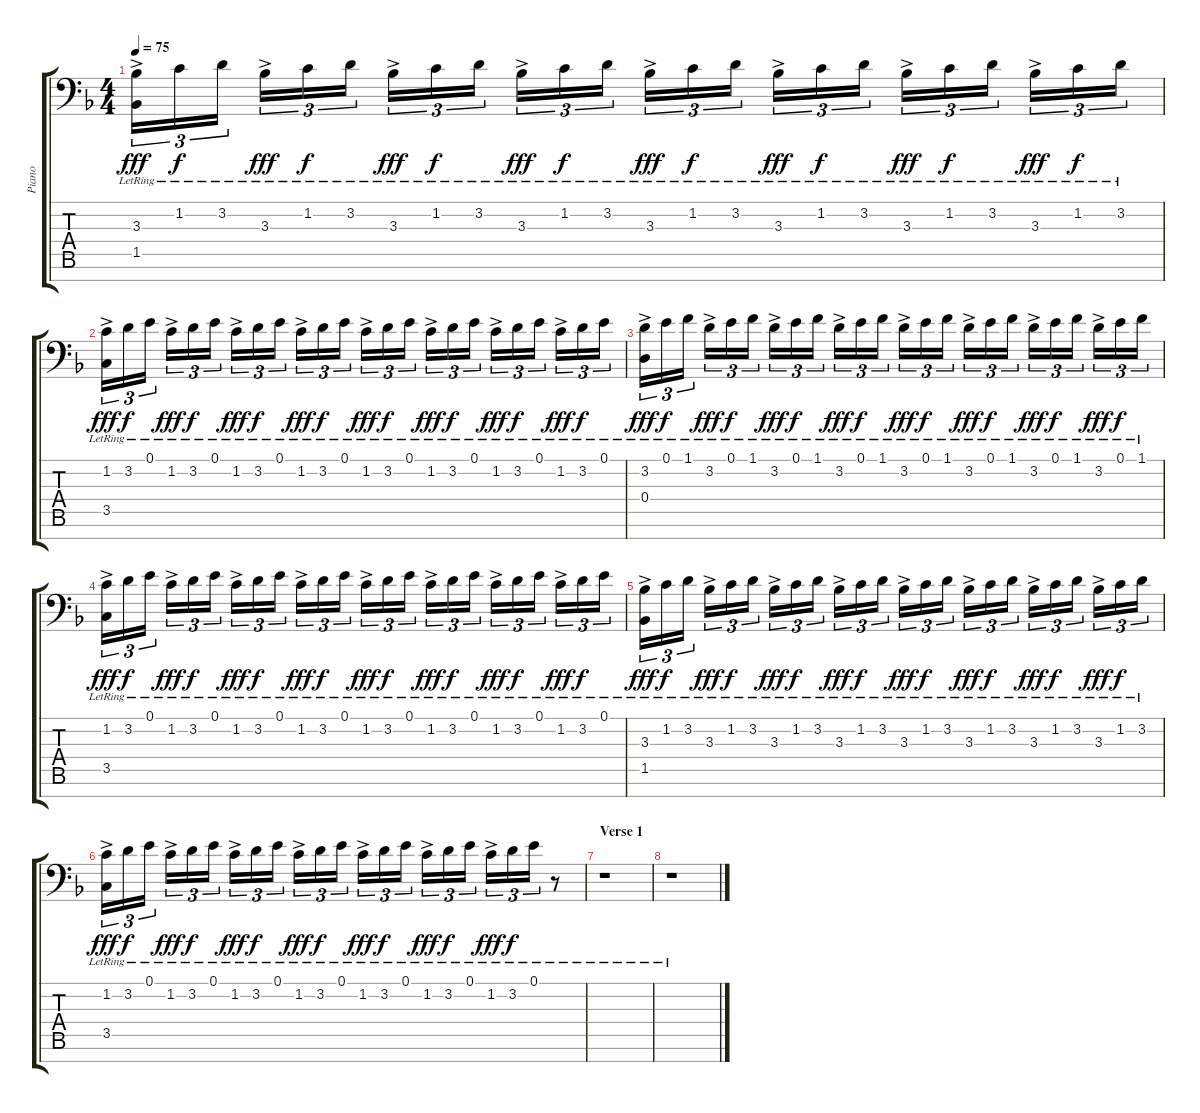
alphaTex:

\track ("Piano" "Piano") {instrument acousticgrandpiano}
\staff {score tabs}
\tuning (E4 B3 G3 D3 A2 E2 Bb0) {hide}
\ts (4 4)
\tempo 75
\clef f4
\ks dminor
(3.3{ac lr} 1.5{lr}).16{tu (3 2) dy fff} 1.2{lr}.16{tu (3 2) dy f} 3.2{lr}.16{tu (3 2)} 3.3{ac lr}.16{tu (3 2) dy fff} 1.2{lr}.16{tu (3 2) dy f} 3.2{lr}.16{tu (3 2)} 3.3{ac lr}.16{tu (3 2) dy fff} 1.2{lr}.16{tu (3 2) dy f} 3.2{lr}.16{tu (3 2)} 3.3{ac lr}.16{tu (3 2) dy fff} 1.2{lr}.16{tu (3 2) dy f} 3.2{lr}.16{tu (3 2)} 3.3{ac lr}.16{tu (3 2) dy fff} 1.2{lr}.16{tu (3 2) dy f} 3.2{lr}.16{tu (3 2)} 3.3{ac lr}.16{tu (3 2) dy fff} 1.2{lr}.16{tu (3 2) dy f} 3.2{lr}.16{tu (3 2)} 3.3{ac lr}.16{tu (3 2) dy fff} 1.2{lr}.16{tu (3 2) dy f} 3.2{lr}.16{tu (3 2)} 3.3{ac lr}.16{tu (3 2) dy fff} 1.2{lr}.16{tu (3 2) dy f} 3.2{lr}.16{tu (3 2)} |
(1.2{ac lr} 3.5{lr}).16{tu (3 2) dy fff} 3.2{lr}.16{tu (3 2) dy f} 0.1{lr}.16{tu (3 2)} 1.2{ac lr}.16{tu (3 2) dy fff} 3.2{lr}.16{tu (3 2) dy f} 0.1{lr}.16{tu (3 2)} 1.2{ac lr}.16{tu (3 2) dy fff} 3.2{lr}.16{tu (3 2) dy f} 0.1{lr}.16{tu (3 2)} 1.2{ac lr}.16{tu (3 2) dy fff} 3.2{lr}.16{tu (3 2) dy f} 0.1{lr}.16{tu (3 2)} 1.2{ac lr}.16{tu (3 2) dy fff} 3.2{lr}.16{tu (3 2) dy f} 0.1{lr}.16{tu (3 2)} 1.2{ac lr}.16{tu (3 2) dy fff} 3.2{lr}.16{tu (3 2) dy f} 0.1{lr}.16{tu (3 2)} 1.2{ac lr}.16{tu (3 2) dy fff} 3.2{lr}.16{tu (3 2) dy f} 0.1{lr}.16{tu (3 2)} 1.2{ac lr}.16{tu (3 2) dy fff} 3.2{lr}.16{tu (3 2) dy f} 0.1{lr}.16{tu (3 2)} |
(3.2{ac lr} 0.4{lr}).16{tu (3 2) dy fff} 0.1{lr}.16{tu (3 2) dy f} 1.1{lr}.16{tu (3 2)} 3.2{ac lr}.16{tu (3 2) dy fff} 0.1{lr}.16{tu (3 2) dy f} 1.1{lr}.16{tu (3 2)} 3.2{ac lr}.16{tu (3 2) dy fff} 0.1{lr}.16{tu (3 2) dy f} 1.1{lr}.16{tu (3 2)} 3.2{ac lr}.16{tu (3 2) dy fff} 0.1{lr}.16{tu (3 2) dy f} 1.1{lr}.16{tu (3 2)} 3.2{ac lr}.16{tu (3 2) dy fff} 0.1{lr}.16{tu (3 2) dy f} 1.1{lr}.16{tu (3 2)} 3.2{ac lr}.16{tu (3 2) dy fff} 0.1{lr}.16{tu (3 2) dy f} 1.1{lr}.16{tu (3 2)} 3.2{ac lr}.16{tu (3 2) dy fff} 0.1{lr}.16{tu (3 2) dy f} 1.1{lr}.16{tu (3 2)} 3.2{ac lr}.16{tu (3 2) dy fff} 0.1{lr}.16{tu (3 2) dy f} 1.1{lr}.16{tu (3 2)} |
(1.2{ac lr} 3.5{lr}).16{tu (3 2) dy fff} 3.2{lr}.16{tu (3 2) dy f} 0.1{lr}.16{tu (3 2)} 1.2{ac lr}.16{tu (3 2) dy fff} 3.2{lr}.16{tu (3 2) dy f} 0.1{lr}.16{tu (3 2)} 1.2{ac lr}.16{tu (3 2) dy fff} 3.2{lr}.16{tu (3 2) dy f} 0.1{lr}.16{tu (3 2)} 1.2{ac lr}.16{tu (3 2) dy fff} 3.2{lr}.16{tu (3 2) dy f} 0.1{lr}.16{tu (3 2)} 1.2{ac lr}.16{tu (3 2) dy fff} 3.2{lr}.16{tu (3 2) dy f} 0.1{lr}.16{tu (3 2)} 1.2{ac lr}.16{tu (3 2) dy fff} 3.2{lr}.16{tu (3 2) dy f} 0.1{lr}.16{tu (3 2)} 1.2{ac lr}.16{tu (3 2) dy fff} 3.2{lr}.16{tu (3 2) dy f} 0.1{lr}.16{tu (3 2)} 1.2{ac lr}.16{tu (3 2) dy fff} 3.2{lr}.16{tu (3 2) dy f} 0.1{lr}.16{tu (3 2)} |
(3.3{ac lr} 1.5{lr}).16{tu (3 2) dy fff} 1.2{lr}.16{tu (3 2) dy f} 3.2{lr}.16{tu (3 2)} 3.3{ac lr}.16{tu (3 2) dy fff} 1.2{lr}.16{tu (3 2) dy f} 3.2{lr}.16{tu (3 2)} 3.3{ac lr}.16{tu (3 2) dy fff} 1.2{lr}.16{tu (3 2) dy f} 3.2{lr}.16{tu (3 2)} 3.3{ac lr}.16{tu (3 2) dy fff} 1.2{lr}.16{tu (3 2) dy f} 3.2{lr}.16{tu (3 2)} 3.3{ac lr}.16{tu (3 2) dy fff} 1.2{lr}.16{tu (3 2) dy f} 3.2{lr}.16{tu (3 2)} 3.3{ac lr}.16{tu (3 2) dy fff} 1.2{lr}.16{tu (3 2) dy f} 3.2{lr}.16{tu (3 2)} 3.3{ac lr}.16{tu (3 2) dy fff} 1.2{lr}.16{tu (3 2) dy f} 3.2{lr}.16{tu (3 2)} 3.3{ac lr}.16{tu (3 2) dy fff} 1.2{lr}.16{tu (3 2) dy f} 3.2{lr}.16{tu (3 2)} |
(1.2{ac lr} 3.5{lr}).16{tu (3 2) dy fff} 3.2{lr}.16{tu (3 2) dy f} 0.1{lr}.16{tu (3 2)} 1.2{ac lr}.16{tu (3 2) dy fff} 3.2{lr}.16{tu (3 2) dy f} 0.1{lr}.16{tu (3 2)} 1.2{ac lr}.16{tu (3 2) dy fff} 3.2{lr}.16{tu (3 2) dy f} 0.1{lr}.16{tu (3 2)} 1.2{ac lr}.16{tu (3 2) dy fff} 3.2{lr}.16{tu (3 2) dy f} 0.1{lr}.16{tu (3 2)} 1.2{ac lr}.16{tu (3 2) dy fff} 3.2{lr}.16{tu (3 2) dy f} 0.1{lr}.16{tu (3 2)} 1.2{ac lr}.16{tu (3 2) dy fff} 3.2{lr}.16{tu (3 2) dy f} 0.1{lr}.16{tu (3 2)} 1.2{ac lr}.16{tu (3 2) dy fff} 3.2{lr}.16{tu (3 2) dy f} 0.1{lr}.16{tu (3 2)} r.8 |
\section ("" "Verse 1")
r.1 |
r.1
